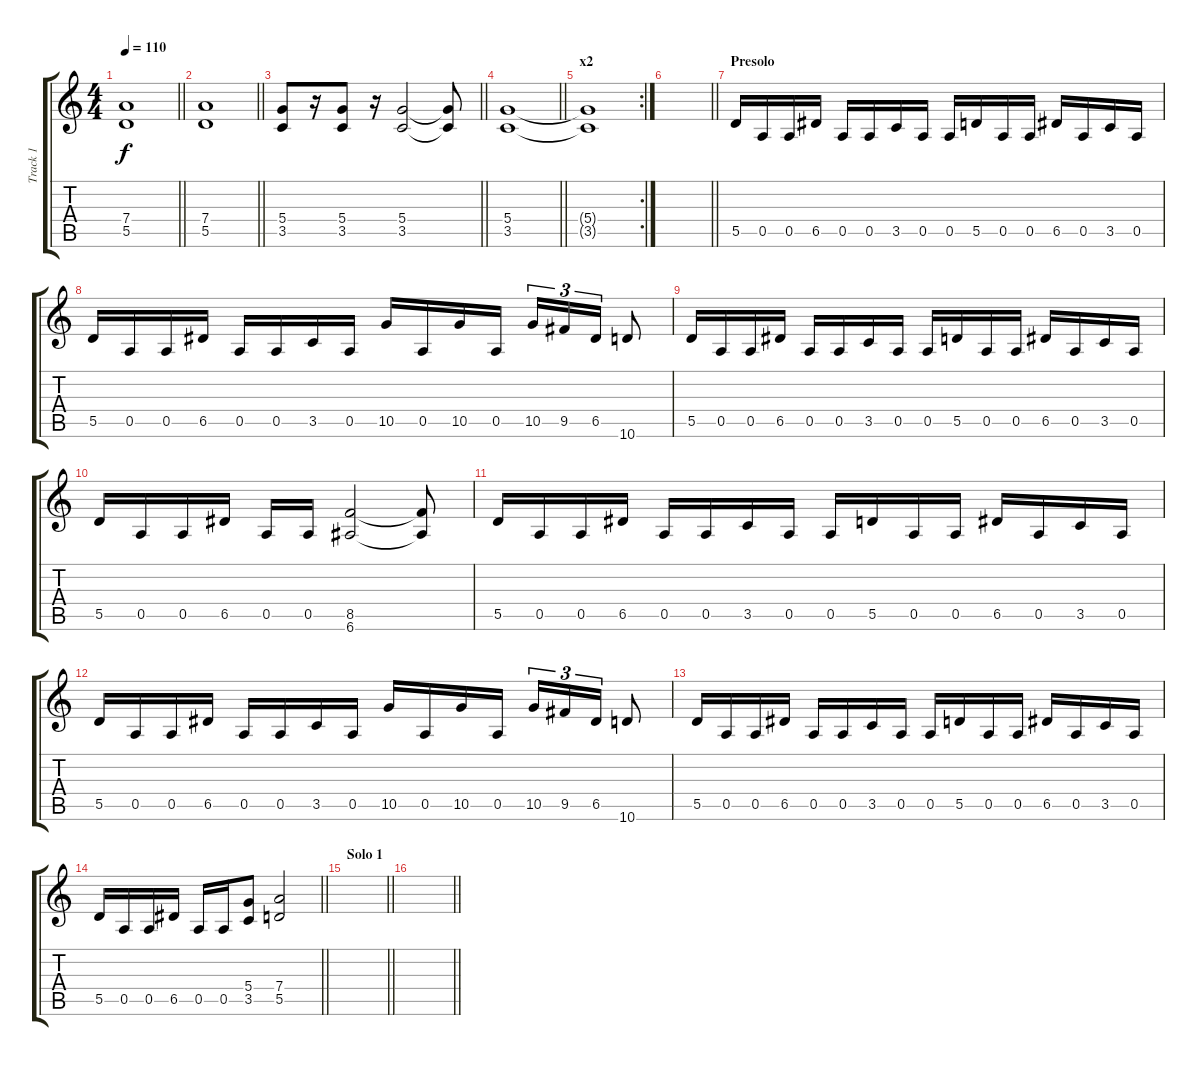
\track ("Track 1" "Track 1") {instrument overdrivenguitar}
\staff {score tabs}
\tuning (E4 B3 G3 D3 A2 E2) {hide}
\ts (4 4)
\tempo 110
\clef g2
\barLineRight lightlight
\ks c
(7.4 5.5).1{dy f} |
\barLineRight lightlight
(7.4 5.5).1 |
\barLineRight lightlight
(5.4 3.5).8 r.16 (5.4 3.5).8 r.16 (5.4 3.5).2 (5.4{t} 3.5{t}).8 |
\barLineRight lightlight
(5.4 3.5).1 |
\rc 2
\section ("" "x2")
(5.4{t} 3.5{t}).1 |
\barLineRight lightlight
|
\section ("" "Presolo")
5.5.16 0.5.16 0.5.16 6.5.16 0.5.16 0.5.16 3.5.16 0.5.16 0.5.16 5.5.16 0.5.16 0.5.16 6.5.16 0.5.16 3.5.16 0.5.16 |
5.5.16 0.5.16 0.5.16 6.5.16 0.5.16 0.5.16 3.5.16 0.5.16 10.5.16 0.5.16 10.5.16 0.5.16 10.5.16{tu (3 2)} 9.5.16{tu (3 2)} 6.5.16{tu (3 2)} 10.6.8 |
5.5.16 0.5.16 0.5.16 6.5.16 0.5.16 0.5.16 3.5.16 0.5.16 0.5.16 5.5.16 0.5.16 0.5.16 6.5.16 0.5.16 3.5.16 0.5.16 |
5.5.16 0.5.16 0.5.16 6.5.16 0.5.16 0.5.16 (8.5 6.6).2 (8.5{t} 6.6{t}).8 |
5.5.16 0.5.16 0.5.16 6.5.16 0.5.16 0.5.16 3.5.16 0.5.16 0.5.16 5.5.16 0.5.16 0.5.16 6.5.16 0.5.16 3.5.16 0.5.16 |
5.5.16 0.5.16 0.5.16 6.5.16 0.5.16 0.5.16 3.5.16 0.5.16 10.5.16 0.5.16 10.5.16 0.5.16 10.5.16{tu (3 2)} 9.5.16{tu (3 2)} 6.5.16{tu (3 2)} 10.6.8 |
5.5.16 0.5.16 0.5.16 6.5.16 0.5.16 0.5.16 3.5.16 0.5.16 0.5.16 5.5.16 0.5.16 0.5.16 6.5.16 0.5.16 3.5.16 0.5.16 |
\barLineRight lightlight
5.5.16 0.5.16 0.5.16 6.5.16 0.5.16 0.5.16 (5.4 3.5).8 (7.4 5.5).2 |
\section ("" "Solo 1")
\barLineRight lightlight
|
\barLineRight lightlight
